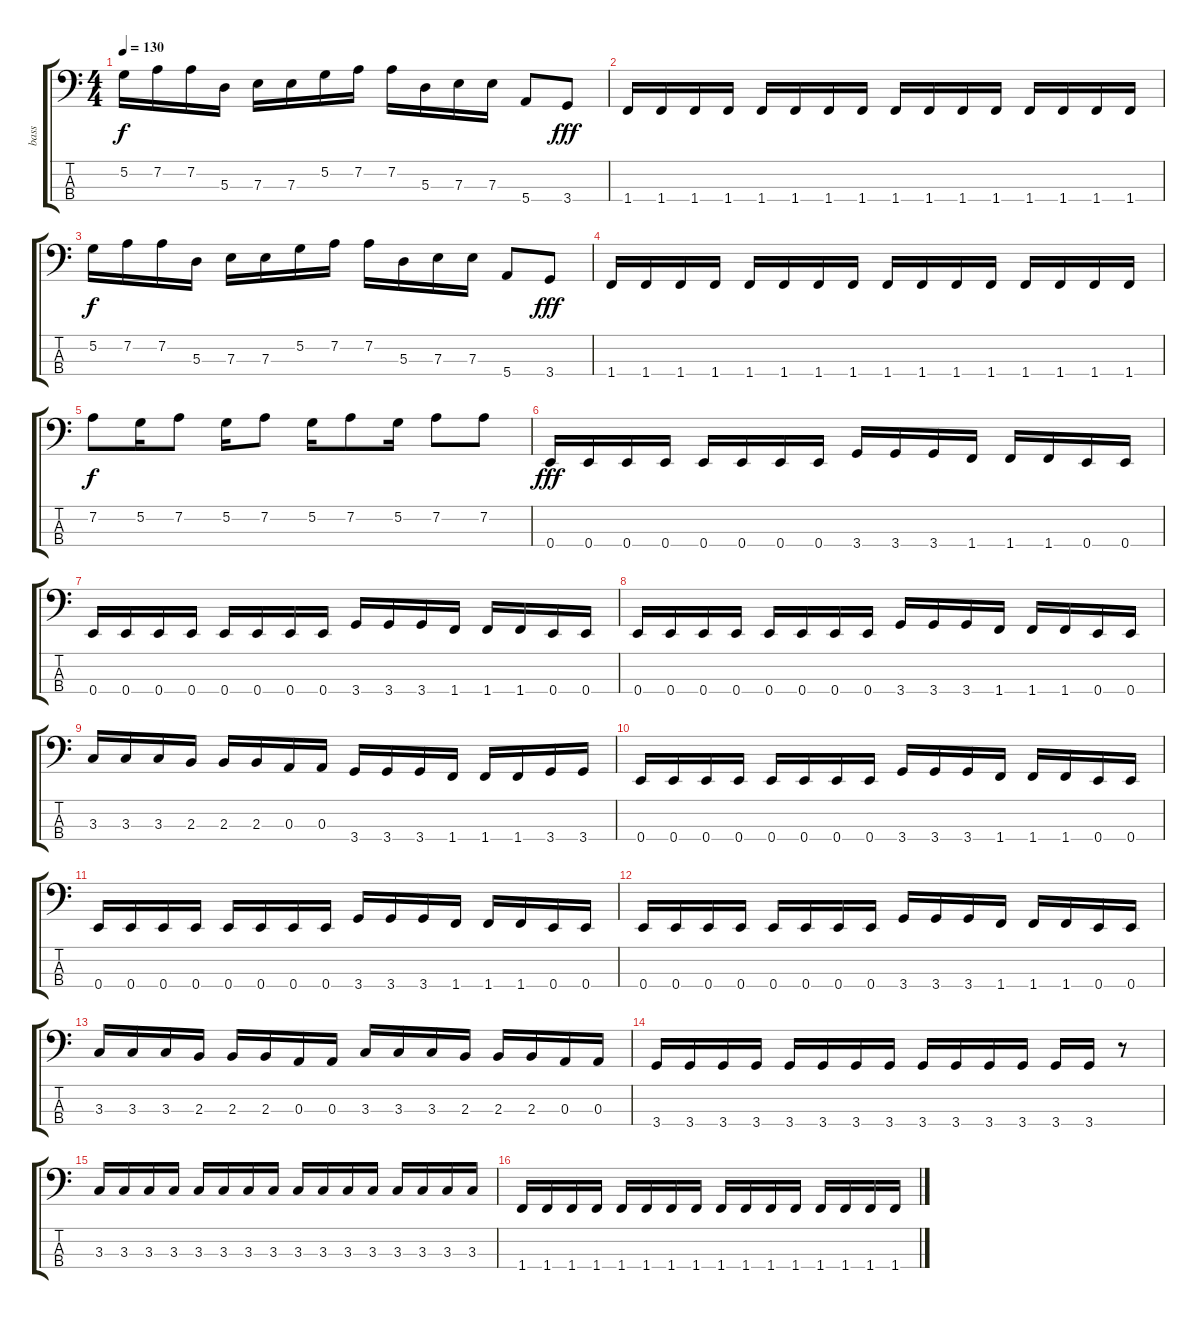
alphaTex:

\track ("bass" "bass") {instrument electricbassfinger}
\staff {score tabs}
\tuning (G2 D2 A1 E1) {hide}
\ts (4 4)
\tempo 130
\clef f4
\ks c
5.2.16{dy f} 7.2.16 7.2.16 5.3.16 7.3.16 7.3.16 5.2.16 7.2.16 7.2.16 5.3.16 7.3.16 7.3.16 5.4.8 3.4.8{dy fff} |
1.4.16 1.4.16 1.4.16 1.4.16 1.4.16 1.4.16 1.4.16 1.4.16 1.4.16 1.4.16 1.4.16 1.4.16 1.4.16 1.4.16 1.4.16 1.4.16 |
5.2.16{dy f} 7.2.16 7.2.16 5.3.16 7.3.16 7.3.16 5.2.16 7.2.16 7.2.16 5.3.16 7.3.16 7.3.16 5.4.8 3.4.8{dy fff} |
1.4.16 1.4.16 1.4.16 1.4.16 1.4.16 1.4.16 1.4.16 1.4.16 1.4.16 1.4.16 1.4.16 1.4.16 1.4.16 1.4.16 1.4.16 1.4.16 |
7.2.8{dy f} 5.2.16 7.2.8 5.2.16 7.2.8 5.2.16 7.2.8 5.2.16 7.2.8 7.2.8 |
0.4.16{dy fff} 0.4.16 0.4.16 0.4.16 0.4.16 0.4.16 0.4.16 0.4.16 3.4.16 3.4.16 3.4.16 1.4.16 1.4.16 1.4.16 0.4.16 0.4.16 |
0.4.16 0.4.16 0.4.16 0.4.16 0.4.16 0.4.16 0.4.16 0.4.16 3.4.16 3.4.16 3.4.16 1.4.16 1.4.16 1.4.16 0.4.16 0.4.16 |
0.4.16 0.4.16 0.4.16 0.4.16 0.4.16 0.4.16 0.4.16 0.4.16 3.4.16 3.4.16 3.4.16 1.4.16 1.4.16 1.4.16 0.4.16 0.4.16 |
3.3.16 3.3.16 3.3.16 2.3.16 2.3.16 2.3.16 0.3.16 0.3.16 3.4.16 3.4.16 3.4.16 1.4.16 1.4.16 1.4.16 3.4.16 3.4.16 |
0.4.16 0.4.16 0.4.16 0.4.16 0.4.16 0.4.16 0.4.16 0.4.16 3.4.16 3.4.16 3.4.16 1.4.16 1.4.16 1.4.16 0.4.16 0.4.16 |
0.4.16 0.4.16 0.4.16 0.4.16 0.4.16 0.4.16 0.4.16 0.4.16 3.4.16 3.4.16 3.4.16 1.4.16 1.4.16 1.4.16 0.4.16 0.4.16 |
0.4.16 0.4.16 0.4.16 0.4.16 0.4.16 0.4.16 0.4.16 0.4.16 3.4.16 3.4.16 3.4.16 1.4.16 1.4.16 1.4.16 0.4.16 0.4.16 |
3.3.16 3.3.16 3.3.16 2.3.16 2.3.16 2.3.16 0.3.16 0.3.16 3.3.16 3.3.16 3.3.16 2.3.16 2.3.16 2.3.16 0.3.16 0.3.16 |
3.4.16 3.4.16 3.4.16 3.4.16 3.4.16 3.4.16 3.4.16 3.4.16 3.4.16 3.4.16 3.4.16 3.4.16 3.4.16 3.4.16 r.8 |
3.3.16 3.3.16 3.3.16 3.3.16 3.3.16 3.3.16 3.3.16 3.3.16 3.3.16 3.3.16 3.3.16 3.3.16 3.3.16 3.3.16 3.3.16 3.3.16 |
1.4.16 1.4.16 1.4.16 1.4.16 1.4.16 1.4.16 1.4.16 1.4.16 1.4.16 1.4.16 1.4.16 1.4.16 1.4.16 1.4.16 1.4.16 1.4.16
